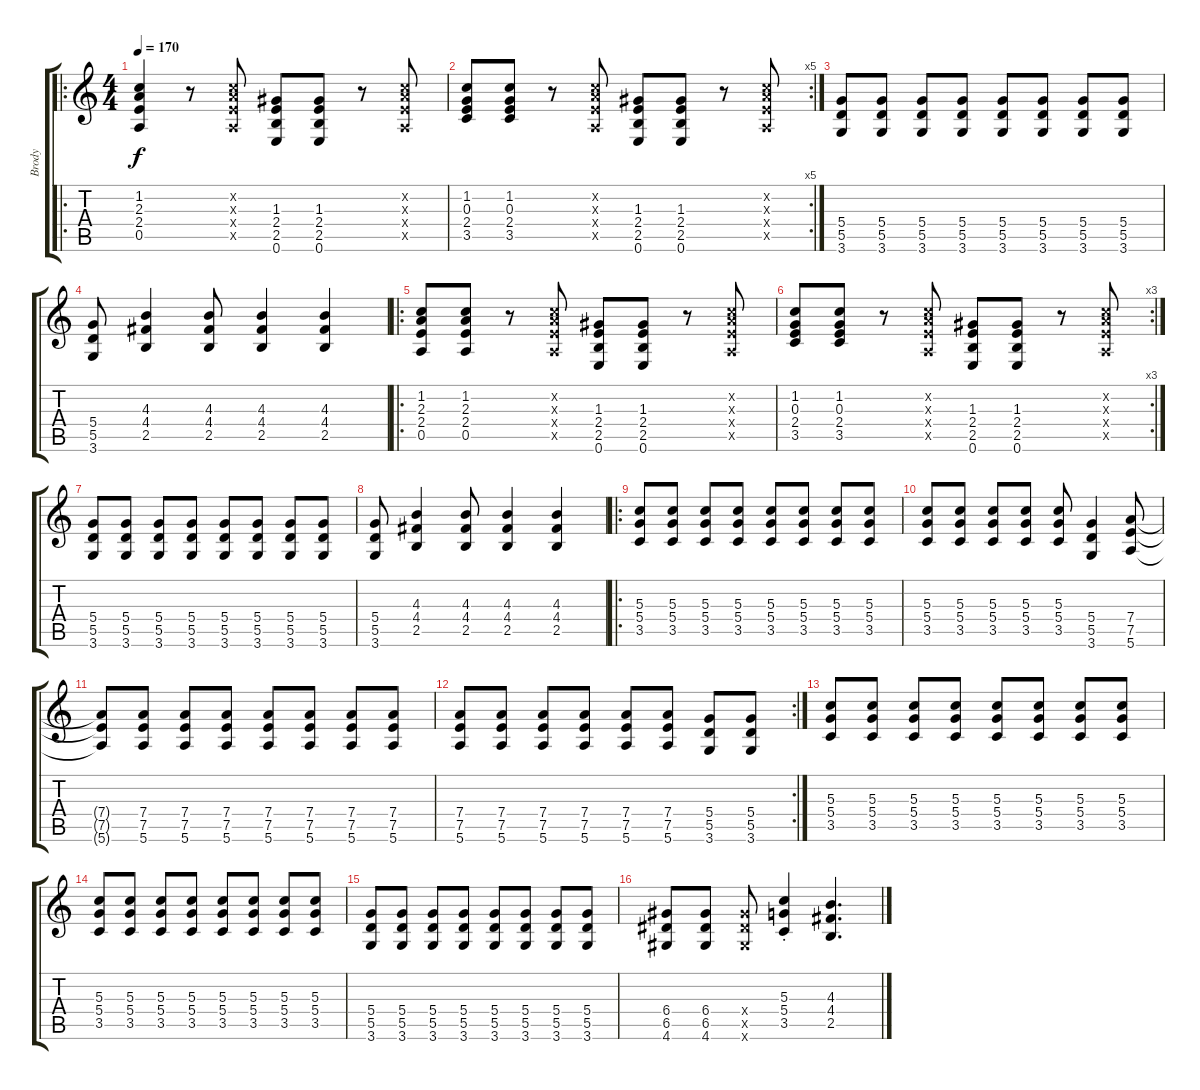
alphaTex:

\track ("Brody" "Brody") {instrument distortionguitar}
\staff {score tabs}
\tuning (E4 B3 G3 D3 A2 E2) {hide}
\ro
\ts (4 4)
\tempo 170
\clef g2
\ks c
(1.2 2.3 2.4 0.5).4{dy f instrument distortionguitar} r.8 (1.2{x} 2.3{x} 2.4{x} 0.5{x}).8 (1.3 2.4 2.5 0.6).8 (1.3 2.4 2.5 0.6).8 r.8 (1.2{x} 2.3{x} 2.4{x} 0.5{x}).8 |
\rc 5
(1.2 0.3 2.4 3.5).8 (1.2 0.3 2.4 3.5).8 r.8 (1.2{x} 2.3{x} 2.4{x} 0.5{x}).8 (1.3 2.4 2.5 0.6).8 (1.3 2.4 2.5 0.6).8 r.8 (1.2{x} 2.3{x} 2.4{x} 0.5{x}).8 |
(5.4 5.5 3.6).8 (5.4 5.5 3.6).8 (5.4 5.5 3.6).8 (5.4 5.5 3.6).8 (5.4 5.5 3.6).8 (5.4 5.5 3.6).8 (5.4 5.5 3.6).8 (5.4 5.5 3.6).8 |
(5.4 5.5 3.6).8 (4.3 4.4 2.5).4 (4.3 4.4 2.5).8 (4.3 4.4 2.5).4 (4.3 4.4 2.5).4 |
\ro
(1.2 2.3 2.4 0.5).8 (1.2 2.3 2.4 0.5).8 r.8 (1.2{x} 2.3{x} 2.4{x} 0.5{x}).8 (1.3 2.4 2.5 0.6).8 (1.3 2.4 2.5 0.6).8 r.8 (1.2{x} 2.3{x} 2.4{x} 0.5{x}).8 |
\rc 3
(1.2 0.3 2.4 3.5).8 (1.2 0.3 2.4 3.5).8 r.8 (1.2{x} 2.3{x} 2.4{x} 0.5{x}).8 (1.3 2.4 2.5 0.6).8 (1.3 2.4 2.5 0.6).8 r.8 (1.2{x} 2.3{x} 2.4{x} 0.5{x}).8 |
(5.4 5.5 3.6).8 (5.4 5.5 3.6).8 (5.4 5.5 3.6).8 (5.4 5.5 3.6).8 (5.4 5.5 3.6).8 (5.4 5.5 3.6).8 (5.4 5.5 3.6).8 (5.4 5.5 3.6).8 |
(5.4 5.5 3.6).8 (4.3 4.4 2.5).4 (4.3 4.4 2.5).8 (4.3 4.4 2.5).4 (4.3 4.4 2.5).4 |
\ro
(5.3 5.4 3.5).8 (5.3 5.4 3.5).8 (5.3 5.4 3.5).8 (5.3 5.4 3.5).8 (5.3 5.4 3.5).8 (5.3 5.4 3.5).8 (5.3 5.4 3.5).8 (5.3 5.4 3.5).8 |
(5.3 5.4 3.5).8 (5.3 5.4 3.5).8 (5.3 5.4 3.5).8 (5.3 5.4 3.5).8 (5.3 5.4 3.5).8 (5.4 5.5 3.6).4 (7.4 7.5 5.6).8 |
(7.4{t} 7.5{t} 5.6{t}).8 (7.4 7.5 5.6).8 (7.4 7.5 5.6).8 (7.4 7.5 5.6).8 (7.4 7.5 5.6).8 (7.4 7.5 5.6).8 (7.4 7.5 5.6).8 (7.4 7.5 5.6).8 |
\rc 2
(7.4 7.5 5.6).8 (7.4 7.5 5.6).8 (7.4 7.5 5.6).8 (7.4 7.5 5.6).8 (7.4 7.5 5.6).8 (7.4 7.5 5.6).8 (5.4 5.5 3.6).8 (5.4 5.5 3.6).8 |
(5.3 5.4 3.5).8 (5.3 5.4 3.5).8 (5.3 5.4 3.5).8 (5.3 5.4 3.5).8 (5.3 5.4 3.5).8 (5.3 5.4 3.5).8 (5.3 5.4 3.5).8 (5.3 5.4 3.5).8 |
(5.3 5.4 3.5).8 (5.3 5.4 3.5).8 (5.3 5.4 3.5).8 (5.3 5.4 3.5).8 (5.3 5.4 3.5).8 (5.3 5.4 3.5).8 (5.3 5.4 3.5).8 (5.3 5.4 3.5).8 |
(5.4 5.5 3.6).8 (5.4 5.5 3.6).8 (5.4 5.5 3.6).8 (5.4 5.5 3.6).8 (5.4 5.5 3.6).8 (5.4 5.5 3.6).8 (5.4 5.5 3.6).8 (5.4 5.5 3.6).8 |
(6.4 6.5 4.6).8 (6.4 6.5 4.6).8 (6.4{x} 6.5{x} 4.6{x}).8 (5.3{st} 5.4{st} 3.5{st}).4 (4.3 4.4 2.5).4{d}
